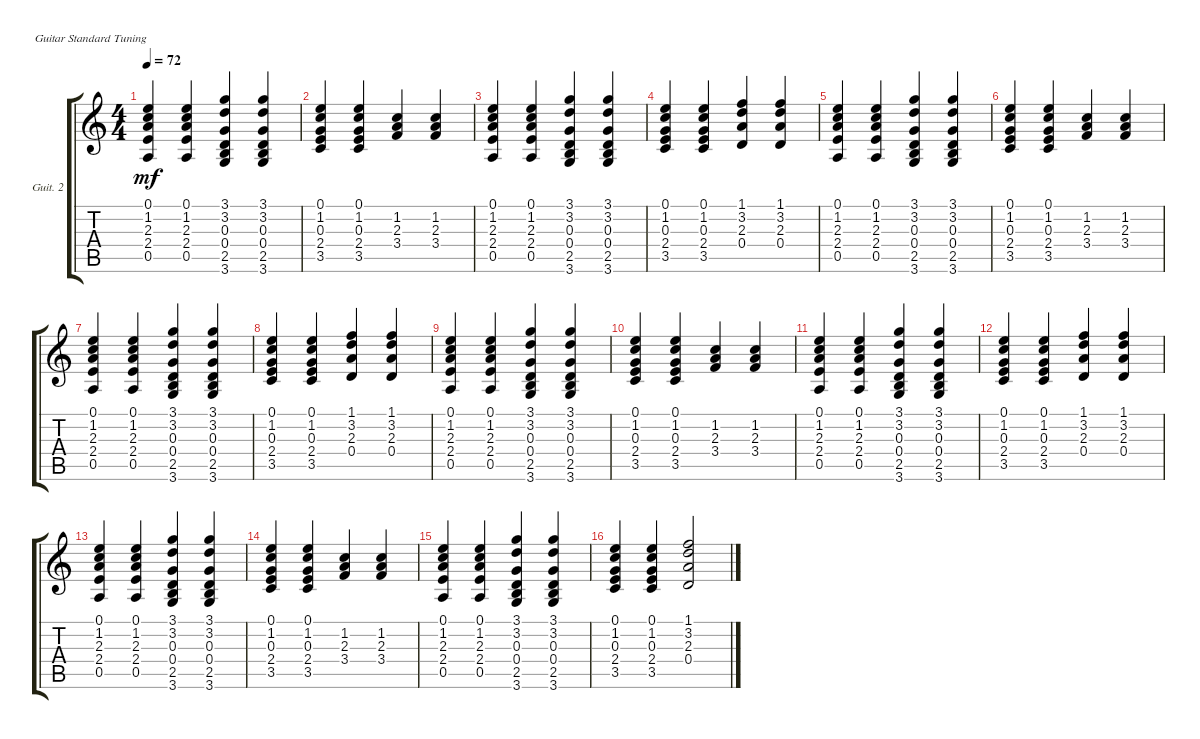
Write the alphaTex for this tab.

\defaultSystemsLayout 4
\bracketExtendMode groupsimilarinstruments
\firstSystemTrackNameOrientation horizontal
\otherSystemsTrackNameOrientation horizontal
\track ("Guitarra rítmica" "Guit. 2") {instrument acousticguitarsteel}
\staff {score tabs}
\tuning (E4 B3 G3 D3 A2 E2)
\ts (4 4)
\tempo 72
\clef g2
\ks c
(0.5 2.4 2.3 1.2 0.1).4{dy mf} (0.5 2.4 2.3 1.2 0.1).4 (3.6 2.5 0.4 0.3 3.2 3.1).4 (3.6 2.5 0.4 0.3 3.2 3.1).4 |
(3.5 2.4 0.3 1.2 0.1).4 (3.5 2.4 0.3 1.2 0.1).4 (3.4 2.3 1.2).4 (3.4 2.3 1.2).4 |
(0.5 2.4 2.3 1.2 0.1).4 (0.5 2.4 2.3 1.2 0.1).4 (3.6 2.5 0.4 0.3 3.2 3.1).4 (3.6 2.5 0.4 0.3 3.2 3.1).4 |
(3.5 2.4 0.3 1.2 0.1).4 (3.5 2.4 0.3 1.2 0.1).4 (0.4 2.3 3.2 1.1).4 (0.4 2.3 3.2 1.1).4 |
(0.5 2.4 2.3 1.2 0.1).4 (0.5 2.4 2.3 1.2 0.1).4 (3.6 2.5 0.4 0.3 3.2 3.1).4 (3.6 2.5 0.4 0.3 3.2 3.1).4 |
(3.5 2.4 0.3 1.2 0.1).4 (3.5 2.4 0.3 1.2 0.1).4 (3.4 2.3 1.2).4 (3.4 2.3 1.2).4 |
(0.5 2.4 2.3 1.2 0.1).4 (0.5 2.4 2.3 1.2 0.1).4 (3.6 2.5 0.4 0.3 3.2 3.1).4 (3.6 2.5 0.4 0.3 3.2 3.1).4 |
(3.5 2.4 0.3 1.2 0.1).4 (3.5 2.4 0.3 1.2 0.1).4 (0.4 2.3 3.2 1.1).4 (0.4 2.3 3.2 1.1).4 |
(0.5 2.4 2.3 1.2 0.1).4 (0.5 2.4 2.3 1.2 0.1).4 (3.6 2.5 0.4 0.3 3.2 3.1).4 (3.6 2.5 0.4 0.3 3.2 3.1).4 |
(3.5 2.4 0.3 1.2 0.1).4 (3.5 2.4 0.3 1.2 0.1).4 (3.4 2.3 1.2).4 (3.4 2.3 1.2).4 |
\scale
0.481417 (0.5 2.4 2.3 1.2 0.1).4 (0.5 2.4 2.3 1.2 0.1).4 (3.6 2.5 0.4 0.3 3.2 3.1).4 (3.6 2.5 0.4 0.3 3.2 3.1).4 |
\scale
0.518728 (3.5 2.4 0.3 1.2 0.1).4 (3.5 2.4 0.3 1.2 0.1).4 (0.4 2.3 3.2 1.1).4 (0.4 2.3 3.2 1.1).4 |
(0.5 2.4 2.3 1.2 0.1).4 (0.5 2.4 2.3 1.2 0.1).4 (3.6 2.5 0.4 0.3 3.2 3.1).4 (3.6 2.5 0.4 0.3 3.2 3.1).4 |
(3.5 2.4 0.3 1.2 0.1).4 (3.5 2.4 0.3 1.2 0.1).4 (3.4 2.3 1.2).4 (3.4 2.3 1.2).4 |
\scale
0.501251 (0.5 2.4 2.3 1.2 0.1).4 (0.5 2.4 2.3 1.2 0.1).4 (3.6 2.5 0.4 0.3 3.2 3.1).4 (3.6 2.5 0.4 0.3 3.2 3.1).4 |
\scale
0.49869 (3.5 2.4 0.3 1.2 0.1).4 (3.5 2.4 0.3 1.2 0.1).4 (0.4 2.3 3.2 1.1).2
